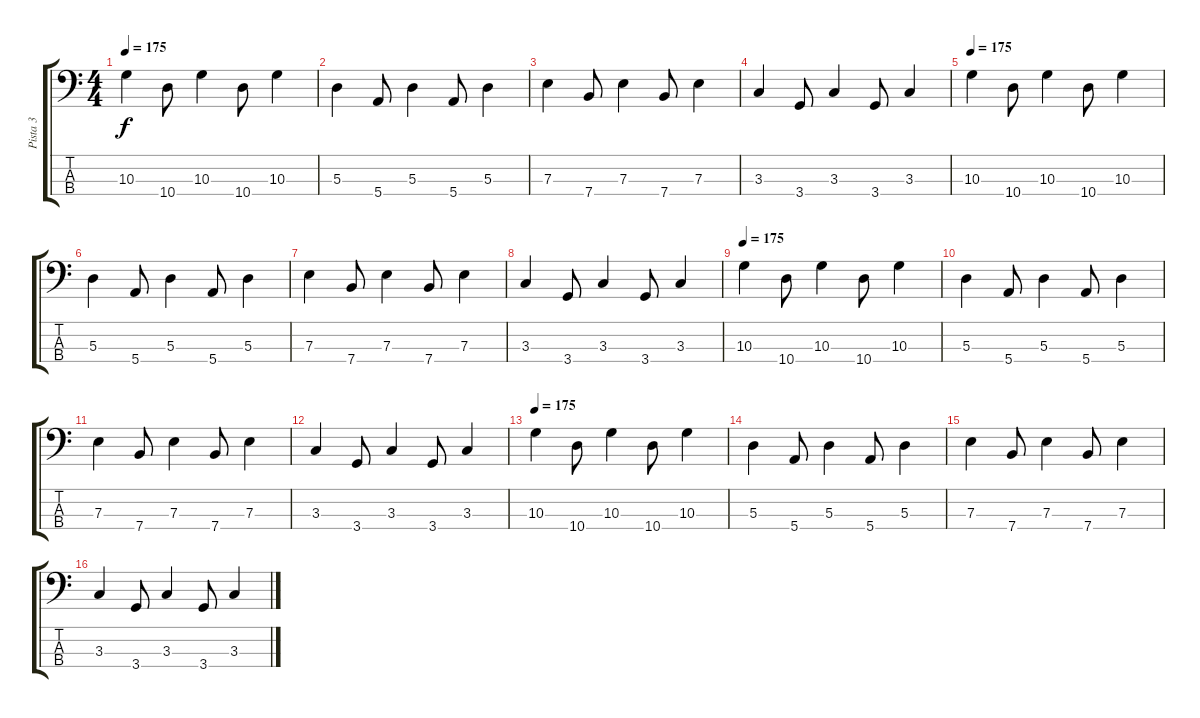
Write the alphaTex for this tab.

\track ("Pista 3" "Pista 3") {instrument electricbasspick}
\staff {score tabs}
\tuning (G2 D2 A1 E1) {hide}
\ts (4 4)
\tempo 175
\clef f4
\ks c
10.3.4{dy f} 10.4.8 10.3.4 10.4.8 10.3.4 |
5.3.4 5.4.8 5.3.4 5.4.8 5.3.4 |
7.3.4 7.4.8 7.3.4 7.4.8 7.3.4 |
3.3.4 3.4.8 3.3.4 3.4.8 3.3.4 |
\tempo 175
10.3.4 10.4.8 10.3.4 10.4.8 10.3.4 |
5.3.4 5.4.8 5.3.4 5.4.8 5.3.4 |
7.3.4 7.4.8 7.3.4 7.4.8 7.3.4 |
3.3.4 3.4.8 3.3.4 3.4.8 3.3.4 |
\tempo 175
10.3.4 10.4.8 10.3.4 10.4.8 10.3.4 |
5.3.4 5.4.8 5.3.4 5.4.8 5.3.4 |
7.3.4 7.4.8 7.3.4 7.4.8 7.3.4 |
3.3.4 3.4.8 3.3.4 3.4.8 3.3.4 |
\tempo 175
10.3.4 10.4.8 10.3.4 10.4.8 10.3.4 |
5.3.4 5.4.8 5.3.4 5.4.8 5.3.4 |
7.3.4 7.4.8 7.3.4 7.4.8 7.3.4 |
3.3.4 3.4.8 3.3.4 3.4.8 3.3.4
